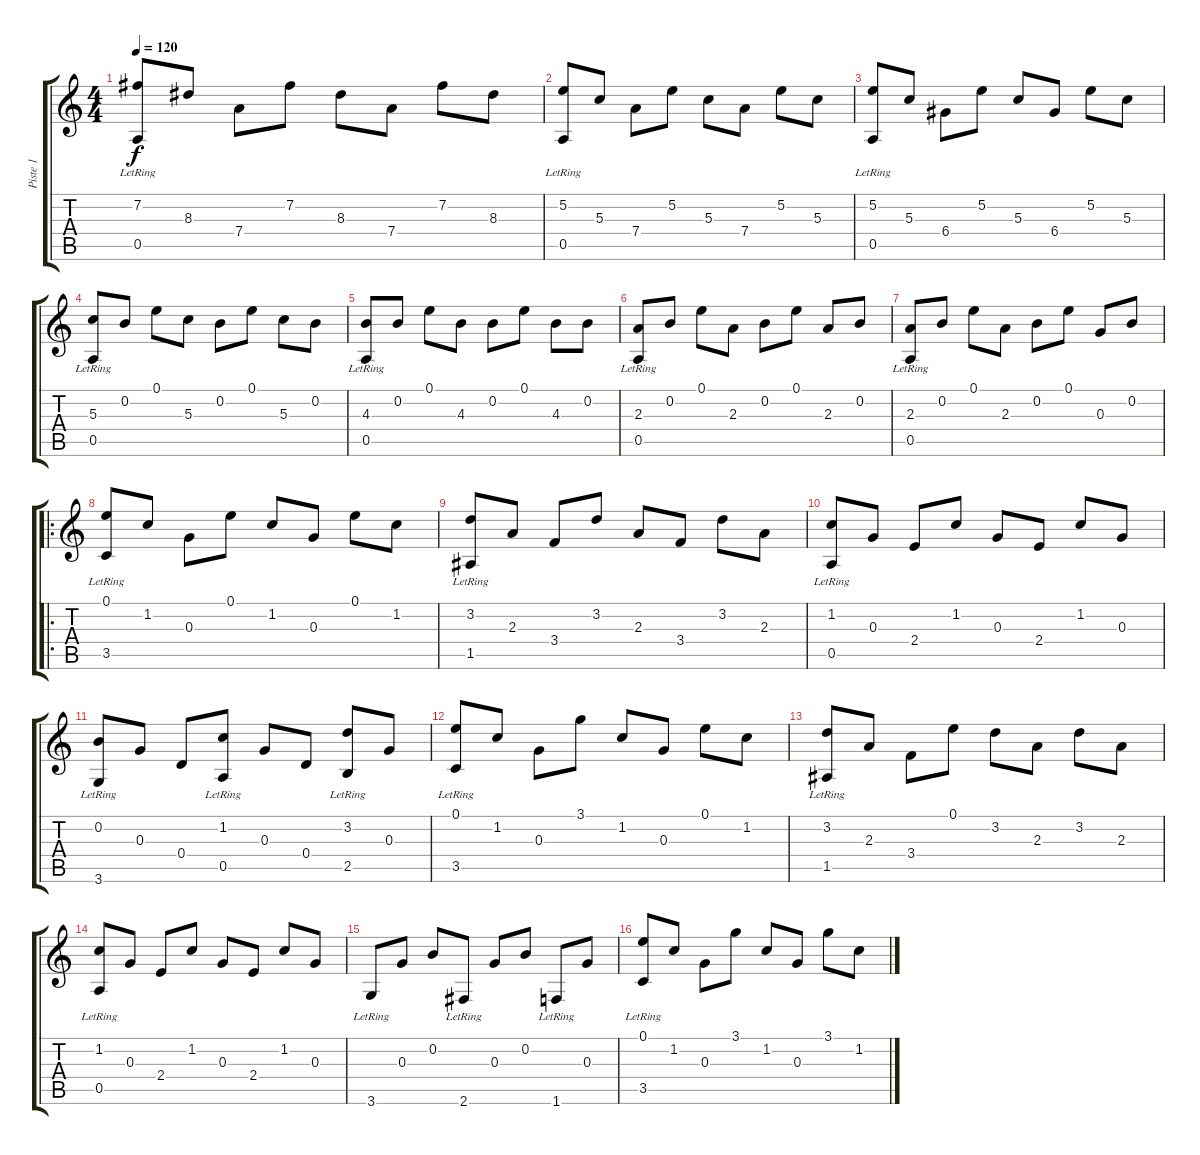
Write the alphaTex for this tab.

\track ("Piste 1" "Piste 1") {instrument acousticguitarnylon}
\staff {score tabs}
\tuning (E4 B3 G3 D3 A2 E2) {hide}
\ts (4 4)
\tempo 120
\clef g2
\ks c
(7.2 0.5{lr}).8{dy f} 8.3.8 7.4.8 7.2.8 8.3.8 7.4.8 7.2.8 8.3.8 |
(5.2 0.5{lr}).8 5.3.8 7.4.8 5.2.8 5.3.8 7.4.8 5.2.8 5.3.8 |
(5.2 0.5{lr}).8 5.3.8 6.4.8 5.2.8 5.3.8 6.4.8 5.2.8 5.3.8 |
(5.3 0.5{lr}).8 0.2.8 0.1.8 5.3.8 0.2.8 0.1.8 5.3.8 0.2.8 |
(4.3 0.5{lr}).8 0.2.8 0.1.8 4.3.8 0.2.8 0.1.8 4.3.8 0.2.8 |
(2.3 0.5{lr}).8 0.2.8 0.1.8 2.3.8 0.2.8 0.1.8 2.3.8 0.2.8 |
(2.3 0.5{lr}).8 0.2.8 0.1.8 2.3.8 0.2.8 0.1.8 0.3.8 0.2.8 |
\ro
(0.1 3.5{lr}).8 1.2.8 0.3.8 0.1.8 1.2.8 0.3.8 0.1.8 1.2.8 |
(3.2 1.5{lr}).8 2.3.8 3.4.8 3.2.8 2.3.8 3.4.8 3.2.8 2.3.8 |
(1.2 0.5{lr}).8 0.3.8 2.4.8 1.2.8 0.3.8 2.4.8 1.2.8 0.3.8 |
(0.2 3.6{lr}).8 0.3.8 0.4.8 (1.2 0.5{lr}).8 0.3.8 0.4.8 (3.2 2.5{lr}).8 0.3.8 |
(0.1 3.5{lr}).8 1.2.8 0.3.8 3.1.8 1.2.8 0.3.8 0.1.8 1.2.8 |
(3.2 1.5{lr}).8 2.3.8 3.4.8 0.1.8 3.2.8 2.3.8 3.2.8 2.3.8 |
(1.2 0.5{lr}).8 0.3.8 2.4.8 1.2.8 0.3.8 2.4.8 1.2.8 0.3.8 |
3.6{lr}.8 0.3.8 0.2.8 2.6{lr}.8 0.3.8 0.2.8 1.6{lr}.8 0.3.8 |
(0.1 3.5{lr}).8 1.2.8 0.3.8 3.1.8 1.2.8 0.3.8 3.1.8 1.2.8
